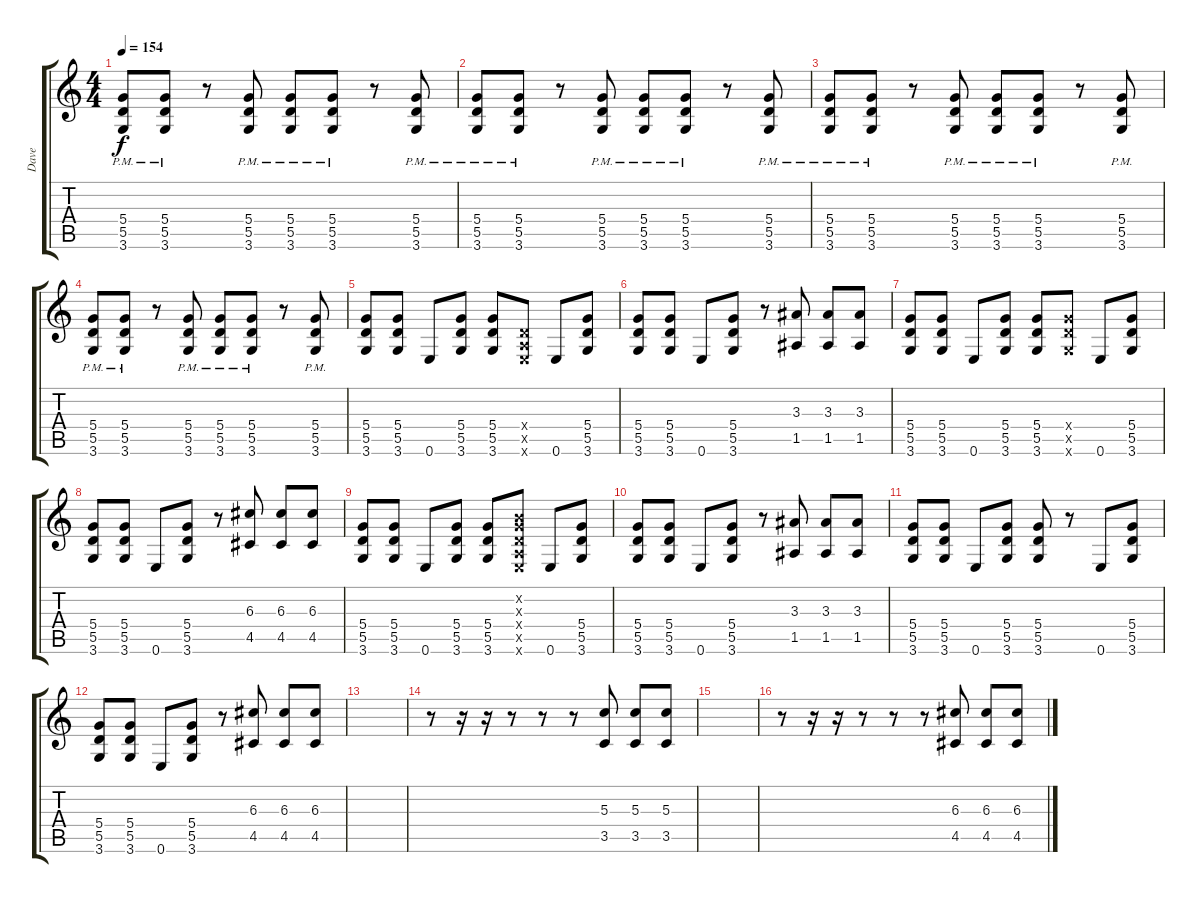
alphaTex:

\track ("Dave" "Dave") {instrument overdrivenguitar}
\staff {score tabs}
\tuning (E4 B3 G3 D3 A2 E2) {hide}
\ts (4 4)
\tempo 154
\clef g2
\ks c
(5.4{pm} 5.5{pm} 3.6{pm}).8{dy f} (5.4{pm} 5.5{pm} 3.6{pm}).8 r.8 (5.4{pm} 5.5{pm} 3.6{pm}).8 (5.4{pm} 5.5{pm} 3.6{pm}).8 (5.4{pm} 5.5{pm} 3.6{pm}).8 r.8 (5.4{pm} 5.5{pm} 3.6{pm}).8 |
(5.4{pm} 5.5{pm} 3.6{pm}).8 (5.4{pm} 5.5{pm} 3.6{pm}).8 r.8 (5.4{pm} 5.5{pm} 3.6{pm}).8 (5.4{pm} 5.5{pm} 3.6{pm}).8 (5.4{pm} 5.5{pm} 3.6{pm}).8 r.8 (5.4{pm} 5.5{pm} 3.6{pm}).8 |
(5.4{pm} 5.5{pm} 3.6{pm}).8 (5.4{pm} 5.5{pm} 3.6{pm}).8 r.8 (5.4{pm} 5.5{pm} 3.6{pm}).8 (5.4{pm} 5.5{pm} 3.6{pm}).8 (5.4{pm} 5.5{pm} 3.6{pm}).8 r.8 (5.4{pm} 5.5{pm} 3.6{pm}).8 |
(5.4{pm} 5.5{pm} 3.6{pm}).8 (5.4{pm} 5.5{pm} 3.6{pm}).8 r.8 (5.4{pm} 5.5{pm} 3.6{pm}).8 (5.4{pm} 5.5{pm} 3.6{pm}).8 (5.4{pm} 5.5{pm} 3.6{pm}).8 r.8 (5.4{pm} 5.5{pm} 3.6{pm}).8 |
(5.4 5.5 3.6).8 (5.4 5.5 3.6).8 0.6.8 (5.4 5.5 3.6).8 (5.4 5.5 3.6).8 (0.4{x} 0.5{x} 0.6{x}).8 0.6.8 (5.4 5.5 3.6).8 |
(5.4 5.5 3.6).8 (5.4 5.5 3.6).8 0.6.8 (5.4 5.5 3.6).8 r.8 (3.3 1.5).8 (3.3 1.5).8 (3.3 1.5).8 |
(5.4 5.5 3.6).8 (5.4 5.5 3.6).8 0.6.8 (5.4 5.5 3.6).8 (5.4 5.5 3.6).8 (5.4{x} 5.5{x} 3.6{x}).8 0.6.8 (5.4 5.5 3.6).8 |
(5.4 5.5 3.6).8 (5.4 5.5 3.6).8 0.6.8 (5.4 5.5 3.6).8 r.8 (6.3 4.5).8 (6.3 4.5).8 (6.3 4.5).8 |
(5.4 5.5 3.6).8 (5.4 5.5 3.6).8 0.6.8 (5.4 5.5 3.6).8 (5.4 5.5 3.6).8 (0.2{x} 0.3{x} 0.4{x} 0.5{x} 0.6{x}).8 0.6.8 (5.4 5.5 3.6).8 |
(5.4 5.5 3.6).8 (5.4 5.5 3.6).8 0.6.8 (5.4 5.5 3.6).8 r.8 (3.3 1.5).8 (3.3 1.5).8 (3.3 1.5).8 |
(5.4 5.5 3.6).8 (5.4 5.5 3.6).8 0.6.8 (5.4 5.5 3.6).8 (5.4 5.5 3.6).8 r.8 0.6.8 (5.4 5.5 3.6).8 |
(5.4 5.5 3.6).8 (5.4 5.5 3.6).8 0.6.8 (5.4 5.5 3.6).8 r.8 (6.3 4.5).8 (6.3 4.5).8 (6.3 4.5).8 |
|
r.8 r.16 r.16 r.8 r.8 r.8 (5.3 3.5).8 (5.3 3.5).8 (5.3 3.5).8 |
|
r.8 r.16 r.16 r.8 r.8 r.8 (6.3 4.5).8 (6.3 4.5).8 (6.3 4.5).8
